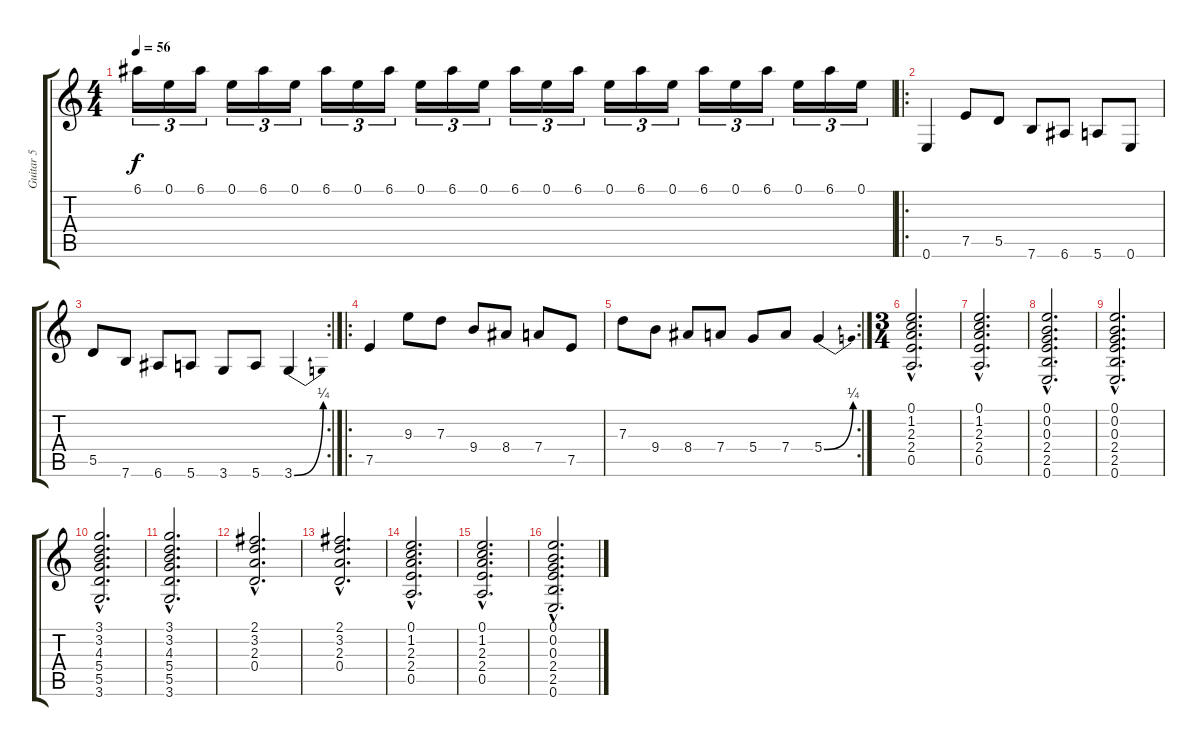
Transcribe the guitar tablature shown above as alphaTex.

\track ("Guitar 5" "Guitar 5") {instrument overdrivenguitar}
\staff {score tabs}
\tuning (E4 B3 G3 D3 A2 E2) {hide}
\ts (4 4)
\tempo 56
\clef g2
\ks c
6.1.16{tu (3 2) dy f} 0.1.16{tu (3 2)} 6.1.16{tu (3 2)} 0.1.16{tu (3 2)} 6.1.16{tu (3 2)} 0.1.16{tu (3 2)} 6.1.16{tu (3 2)} 0.1.16{tu (3 2)} 6.1.16{tu (3 2)} 0.1.16{tu (3 2)} 6.1.16{tu (3 2)} 0.1.16{tu (3 2)} 6.1.16{tu (3 2)} 0.1.16{tu (3 2)} 6.1.16{tu (3 2)} 0.1.16{tu (3 2)} 6.1.16{tu (3 2)} 0.1.16{tu (3 2)} 6.1.16{tu (3 2)} 0.1.16{tu (3 2)} 6.1.16{tu (3 2)} 0.1.16{tu (3 2)} 6.1.16{tu (3 2)} 0.1.16{tu (3 2)} |
\ro
0.6.4 7.5.8 5.5.8 7.6.8 6.6.8 5.6.8 0.6.8 |
\rc 2
5.5.8 7.6.8 6.6.8 5.6.8 3.6.8 5.6.8 3.6{be (bend 0 0 60 1)}.4 |
\ro
7.5.4 9.3.8 7.3.8 9.4.8 8.4.8 7.4.8 7.5.8 |
\rc 2
7.3.8 9.4.8 8.4.8 7.4.8 5.4.8 7.4.8 5.4{be (bend 0 0 60 1)}.4 |
\ts (3 4)
(0.1{hac} 1.2{hac} 2.3{hac} 2.4{hac} 0.5{hac}).2{d} |
(0.1{hac} 1.2{hac} 2.3{hac} 2.4{hac} 0.5{hac}).2{d} |
(0.1{hac} 0.2{hac} 0.3{hac} 2.4{hac} 2.5{hac} 0.6{hac}).2{d} |
(0.1{hac} 0.2{hac} 0.3{hac} 2.4{hac} 2.5{hac} 0.6{hac}).2{d} |
(3.1{hac} 3.2{hac} 4.3{hac} 5.4{hac} 5.5{hac} 3.6{hac}).2{d} |
(3.1{hac} 3.2{hac} 4.3{hac} 5.4{hac} 5.5{hac} 3.6{hac}).2{d} |
(2.1{hac} 3.2{hac} 2.3{hac} 0.4{hac}).2{d} |
(2.1{hac} 3.2{hac} 2.3{hac} 0.4{hac}).2{d} |
(0.1{hac} 1.2{hac} 2.3{hac} 2.4{hac} 0.5{hac}).2{d} |
(0.1{hac} 1.2{hac} 2.3{hac} 2.4{hac} 0.5{hac}).2{d} |
(0.1{hac} 0.2{hac} 0.3{hac} 2.4{hac} 2.5{hac} 0.6{hac}).2{d}
